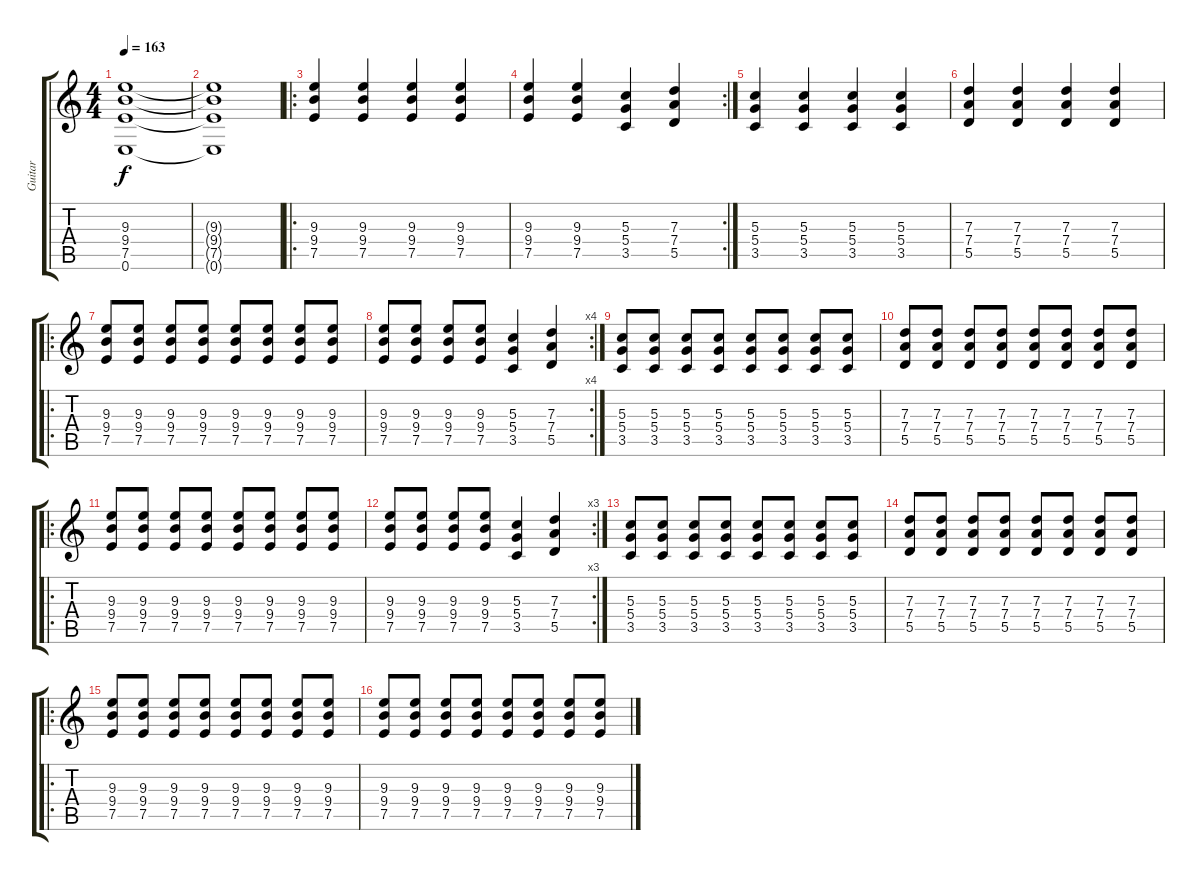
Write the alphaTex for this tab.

\track ("Guitar" "Guitar") {instrument distortionguitar}
\staff {score tabs}
\tuning (E4 B3 G3 D3 A2 E2) {hide}
\ts (4 4)
\tempo 163
\clef g2
\ks c
(9.3 9.4 7.5 0.6).1{dy f instrument distortionguitar} |
(9.3{t} 9.4{t} 7.5{t} 0.6{t}).1 |
\ro
(9.3 9.4 7.5).4 (9.3 9.4 7.5).4 (9.3 9.4 7.5).4 (9.3 9.4 7.5).4 |
\rc 2
(9.3 9.4 7.5).4 (9.3 9.4 7.5).4 (5.3 5.4 3.5).4 (7.3 7.4 5.5).4 |
(5.3 5.4 3.5).4 (5.3 5.4 3.5).4 (5.3 5.4 3.5).4 (5.3 5.4 3.5).4 |
(7.3 7.4 5.5).4 (7.3 7.4 5.5).4 (7.3 7.4 5.5).4 (7.3 7.4 5.5).4 |
\ro
(9.3 9.4 7.5).8 (9.3 9.4 7.5).8 (9.3 9.4 7.5).8 (9.3 9.4 7.5).8 (9.3 9.4 7.5).8 (9.3 9.4 7.5).8 (9.3 9.4 7.5).8 (9.3 9.4 7.5).8 |
\rc 4
(9.3 9.4 7.5).8 (9.3 9.4 7.5).8 (9.3 9.4 7.5).8 (9.3 9.4 7.5).8 (5.3 5.4 3.5).4 (7.3 7.4 5.5).4 |
(5.3 5.4 3.5).8 (5.3 5.4 3.5).8 (5.3 5.4 3.5).8 (5.3 5.4 3.5).8 (5.3 5.4 3.5).8 (5.3 5.4 3.5).8 (5.3 5.4 3.5).8 (5.3 5.4 3.5).8 |
(7.3 7.4 5.5).8 (7.3 7.4 5.5).8 (7.3 7.4 5.5).8 (7.3 7.4 5.5).8 (7.3 7.4 5.5).8 (7.3 7.4 5.5).8 (7.3 7.4 5.5).8 (7.3 7.4 5.5).8 |
\ro
(9.3 9.4 7.5).8 (9.3 9.4 7.5).8 (9.3 9.4 7.5).8 (9.3 9.4 7.5).8 (9.3 9.4 7.5).8 (9.3 9.4 7.5).8 (9.3 9.4 7.5).8 (9.3 9.4 7.5).8 |
\rc 3
(9.3 9.4 7.5).8 (9.3 9.4 7.5).8 (9.3 9.4 7.5).8 (9.3 9.4 7.5).8 (5.3 5.4 3.5).4 (7.3 7.4 5.5).4 |
(5.3 5.4 3.5).8 (5.3 5.4 3.5).8 (5.3 5.4 3.5).8 (5.3 5.4 3.5).8 (5.3 5.4 3.5).8 (5.3 5.4 3.5).8 (5.3 5.4 3.5).8 (5.3 5.4 3.5).8 |
(7.3 7.4 5.5).8 (7.3 7.4 5.5).8 (7.3 7.4 5.5).8 (7.3 7.4 5.5).8 (7.3 7.4 5.5).8 (7.3 7.4 5.5).8 (7.3 7.4 5.5).8 (7.3 7.4 5.5).8 |
\ro
(9.3 9.4 7.5).8 (9.3 9.4 7.5).8 (9.3 9.4 7.5).8 (9.3 9.4 7.5).8 (9.3 9.4 7.5).8 (9.3 9.4 7.5).8 (9.3 9.4 7.5).8 (9.3 9.4 7.5).8 |
(9.3 9.4 7.5).8 (9.3 9.4 7.5).8 (9.3 9.4 7.5).8 (9.3 9.4 7.5).8 (9.3 9.4 7.5).8 (9.3 9.4 7.5).8 (9.3 9.4 7.5).8 (9.3 9.4 7.5).8
